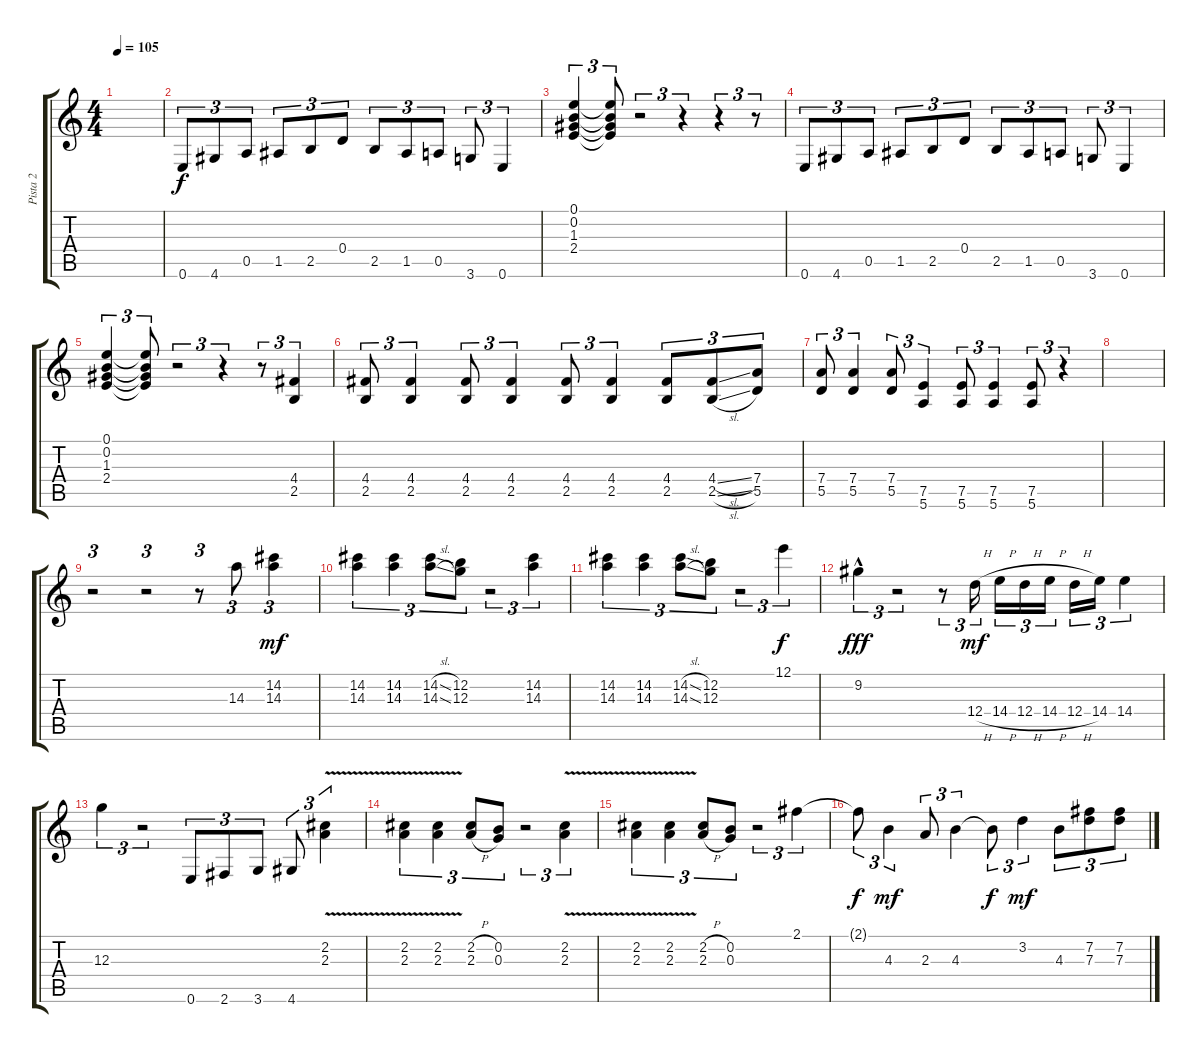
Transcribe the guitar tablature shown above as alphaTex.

\track ("Pista 2" "Pista 2") {instrument overdrivenguitar}
\staff {score tabs}
\tuning (E4 B3 G3 D3 A2 E2) {hide}
\ts (4 4)
\tempo 105
\clef g2
\ks c
|
0.6.8{tu (3 2)} 4.6.8{tu (3 2)} 0.5.8{tu (3 2)} 1.5.8{tu (3 2)} 2.5.8{tu (3 2)} 0.4.8{tu (3 2)} 2.5.8{tu (3 2)} 1.5.8{tu (3 2)} 0.5.8{tu (3 2)} 3.6.8{tu (3 2)} 0.6.4{tu (3 2)} |
(0.1 0.2 1.3 2.4).4{tu (3 2)} (0.1{t} 0.2{t} 1.3{t} 2.4{t}).8{tu (3 2)} r.2{tu (3 2)} r.4{tu (3 2)} r.4{tu (3 2)} r.8{tu (3 2)} |
0.6.8{tu (3 2)} 4.6.8{tu (3 2)} 0.5.8{tu (3 2)} 1.5.8{tu (3 2)} 2.5.8{tu (3 2)} 0.4.8{tu (3 2)} 2.5.8{tu (3 2)} 1.5.8{tu (3 2)} 0.5.8{tu (3 2)} 3.6.8{tu (3 2)} 0.6.4{tu (3 2)} |
(0.1 0.2 1.3 2.4).4{tu (3 2)} (0.1{t} 0.2{t} 1.3{t} 2.4{t}).8{tu (3 2)} r.2{tu (3 2)} r.4{tu (3 2)} r.8{tu (3 2)} (4.4 2.5).4{tu (3 2)} |
(4.4 2.5).8{tu (3 2)} (4.4 2.5).4{tu (3 2)} (4.4 2.5).8{tu (3 2)} (4.4 2.5).4{tu (3 2)} (4.4 2.5).8{tu (3 2)} (4.4 2.5).4{tu (3 2)} (4.4 2.5).8{tu (3 2)} (4.4{sl} 2.5{sl}).8{tu (3 2)} (7.4 5.5).8{tu (3 2)} |
(7.4 5.5).8{tu (3 2)} (7.4 5.5).4{tu (3 2)} (7.4 5.5).8{tu (3 2)} (7.5 5.6).4{tu (3 2)} (7.5 5.6).8{tu (3 2)} (7.5 5.6).4{tu (3 2)} (7.5 5.6).8{tu (3 2)} r.4{tu (3 2)} |
|
r.2{tu (3 2)} r.2{tu (3 2)} r.8{tu (3 2)} 14.3.8{tu (3 2) dy f} (14.2 14.3).4{tu (3 2) dy mf} |
(14.2 14.3).4{tu (3 2)} (14.2 14.3).4{tu (3 2)} (14.2{sl} 14.3{sl}).8{tu (3 2)} (12.2 12.3).8{tu (3 2)} r.2{tu (3 2)} (14.2 14.3).4{tu (3 2)} |
(14.2 14.3).4{tu (3 2)} (14.2 14.3).4{tu (3 2)} (14.2{sl} 14.3{sl}).8{tu (3 2)} (12.2 12.3).8{tu (3 2)} r.2{tu (3 2)} 12.1.4{tu (3 2) dy f} |
9.2{hac}.4{tu (3 2) dy fff} r.2{tu (3 2)} r.8{tu (3 2)} 12.4{h}.16{tu (3 2) dy mf beam splitsecondary} 14.4{h}.16{tu (3 2)} 12.4{h}.16{tu (3 2)} 14.4{h}.16{tu (3 2)} 12.4{h}.16{tu (3 2)} 14.4.16{tu (3 2)} 14.4.4{tu (3 2)} |
12.3.4{tu (3 2)} r.2{tu (3 2)} 0.6.8{tu (3 2)} 2.6.8{tu (3 2)} 3.6.8{tu (3 2)} 4.6.8{tu (3 2)} (2.2{v} 2.3{v}).4{tu (3 2)} |
(2.2{v} 2.3{v}).4{tu (3 2)} (2.2{v} 2.3{v}).4{tu (3 2)} (2.2{h} 2.3{h}).8{tu (3 2)} (0.2 0.3).8{tu (3 2)} r.2{tu (3 2)} (2.2{v} 2.3{v}).4{tu (3 2)} |
(2.2{v} 2.3{v}).4{tu (3 2)} (2.2{v} 2.3{v}).4{tu (3 2)} (2.2{h} 2.3{h}).8{tu (3 2)} (0.2 0.3).8{tu (3 2)} r.2{tu (3 2)} 2.1.4{tu (3 2)} |
2.1{t}.8{tu (3 2) dy f} 4.3.4{tu (3 2) dy mf} 2.3.8{tu (3 2)} 4.3.4{tu (3 2)} 4.3{t}.8{tu (3 2) dy f} 3.2.4{tu (3 2) dy mf} 4.3.8{tu (3 2)} (7.2 7.3).8{tu (3 2)} (7.2 7.3).8{tu (3 2)}
